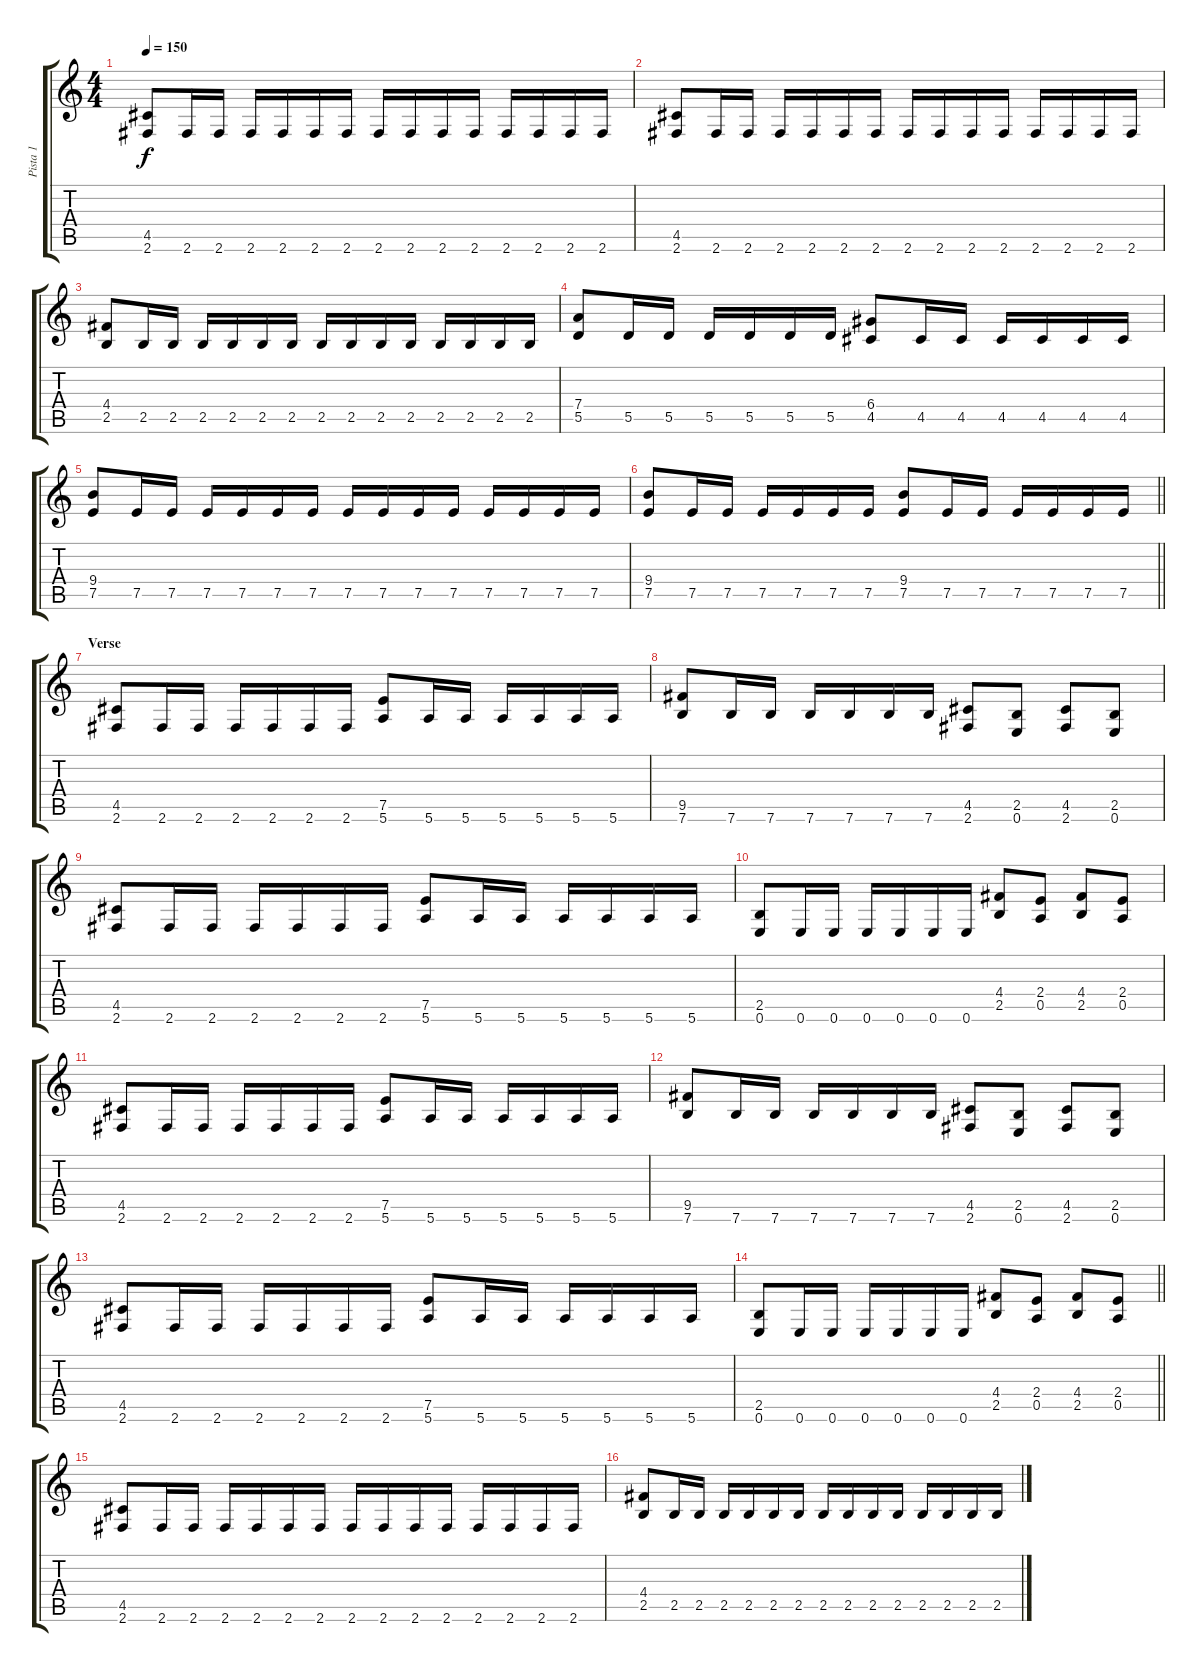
\track ("Pista 1" "Pista 1") {instrument distortionguitar}
\staff {score tabs}
\tuning (E4 B3 G3 D3 A2 E2) {hide}
\ts (4 4)
\tempo 150
\clef g2
\ks c
(4.5 2.6).8{dy f} 2.6.16 2.6.16 2.6.16 2.6.16 2.6.16 2.6.16 2.6.16 2.6.16 2.6.16 2.6.16 2.6.16 2.6.16 2.6.16 2.6.16 |
(4.5 2.6).8 2.6.16 2.6.16 2.6.16 2.6.16 2.6.16 2.6.16 2.6.16 2.6.16 2.6.16 2.6.16 2.6.16 2.6.16 2.6.16 2.6.16 |
(4.4 2.5).8 2.5.16 2.5.16 2.5.16 2.5.16 2.5.16 2.5.16 2.5.16 2.5.16 2.5.16 2.5.16 2.5.16 2.5.16 2.5.16 2.5.16 |
(7.4 5.5).8 5.5.16 5.5.16 5.5.16 5.5.16 5.5.16 5.5.16 (6.4 4.5).8 4.5.16 4.5.16 4.5.16 4.5.16 4.5.16 4.5.16 |
(9.4 7.5).8 7.5.16 7.5.16 7.5.16 7.5.16 7.5.16 7.5.16 7.5.16 7.5.16 7.5.16 7.5.16 7.5.16 7.5.16 7.5.16 7.5.16 |
\barLineRight lightlight
(9.4 7.5).8 7.5.16 7.5.16 7.5.16 7.5.16 7.5.16 7.5.16 (9.4 7.5).8 7.5.16 7.5.16 7.5.16 7.5.16 7.5.16 7.5.16 |
\section ("" "Verse")
(4.5 2.6).8 2.6.16 2.6.16 2.6.16 2.6.16 2.6.16 2.6.16 (7.5 5.6).8 5.6.16 5.6.16 5.6.16 5.6.16 5.6.16 5.6.16 |
(9.5 7.6).8 7.6.16 7.6.16 7.6.16 7.6.16 7.6.16 7.6.16 (4.5 2.6).8 (2.5 0.6).8 (4.5 2.6).8 (2.5 0.6).8 |
(4.5 2.6).8 2.6.16 2.6.16 2.6.16 2.6.16 2.6.16 2.6.16 (7.5 5.6).8 5.6.16 5.6.16 5.6.16 5.6.16 5.6.16 5.6.16 |
(2.5 0.6).8 0.6.16 0.6.16 0.6.16 0.6.16 0.6.16 0.6.16 (4.4 2.5).8 (2.4 0.5).8 (4.4 2.5).8 (2.4 0.5).8 |
(4.5 2.6).8 2.6.16 2.6.16 2.6.16 2.6.16 2.6.16 2.6.16 (7.5 5.6).8 5.6.16 5.6.16 5.6.16 5.6.16 5.6.16 5.6.16 |
(9.5 7.6).8 7.6.16 7.6.16 7.6.16 7.6.16 7.6.16 7.6.16 (4.5 2.6).8 (2.5 0.6).8 (4.5 2.6).8 (2.5 0.6).8 |
(4.5 2.6).8 2.6.16 2.6.16 2.6.16 2.6.16 2.6.16 2.6.16 (7.5 5.6).8 5.6.16 5.6.16 5.6.16 5.6.16 5.6.16 5.6.16 |
\barLineRight lightlight
(2.5 0.6).8 0.6.16 0.6.16 0.6.16 0.6.16 0.6.16 0.6.16 (4.4 2.5).8 (2.4 0.5).8 (4.4 2.5).8 (2.4 0.5).8 |
(4.5 2.6).8 2.6.16 2.6.16 2.6.16 2.6.16 2.6.16 2.6.16 2.6.16 2.6.16 2.6.16 2.6.16 2.6.16 2.6.16 2.6.16 2.6.16 |
(4.4 2.5).8 2.5.16 2.5.16 2.5.16 2.5.16 2.5.16 2.5.16 2.5.16 2.5.16 2.5.16 2.5.16 2.5.16 2.5.16 2.5.16 2.5.16
